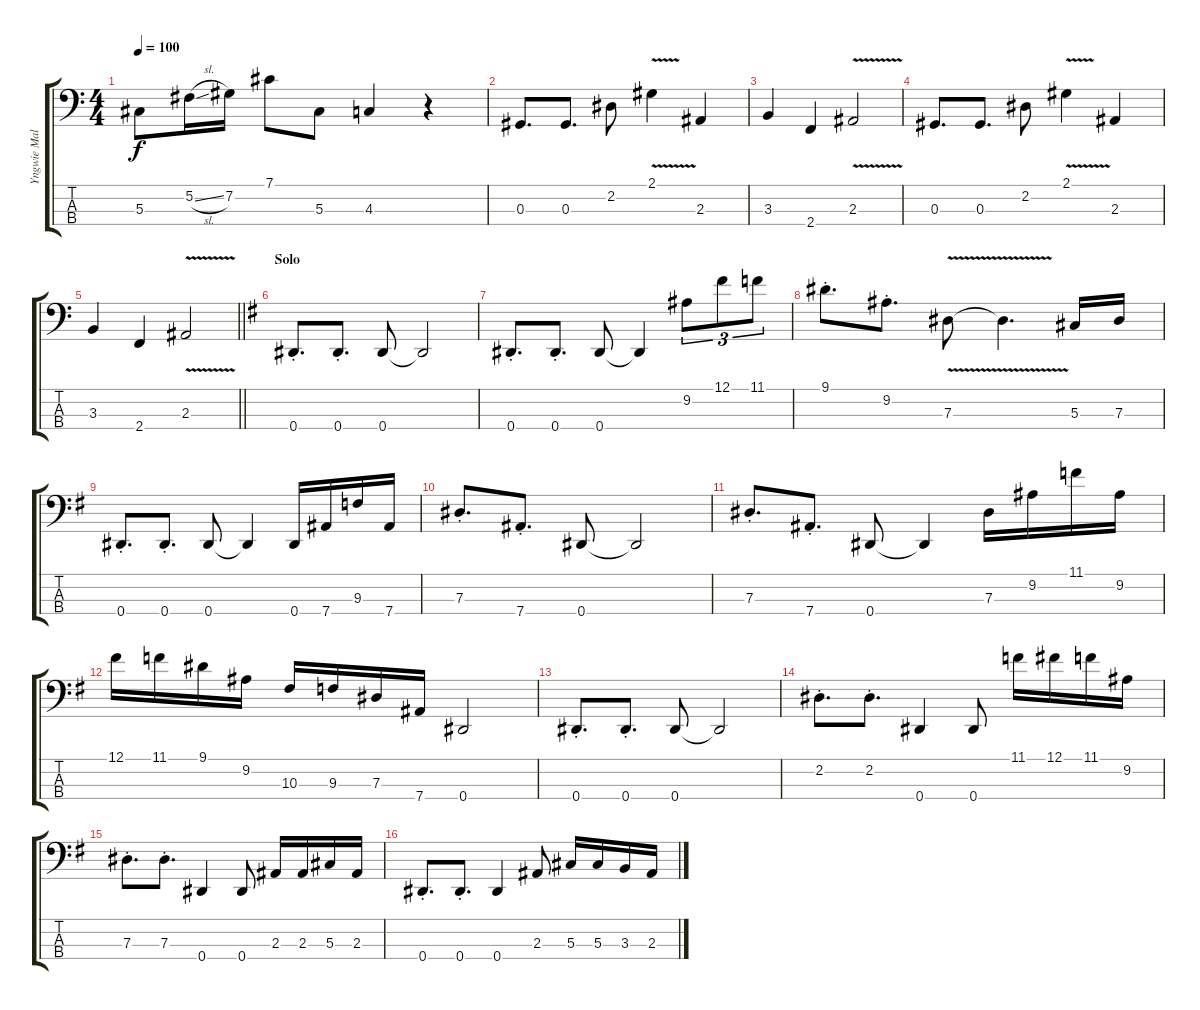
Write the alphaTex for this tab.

\track ("Yngwie Malmsteen" "Yngwie Mal") {instrument electricbassfinger}
\staff {score tabs}
\tuning (Gb2 Db2 Ab1 Eb1) {hide}
\ts (4 4)
\tempo 100
\clef f4
\ks c
5.3.8{dy f} 5.2{sl}.16 7.2.16 7.1.8 5.3.8 4.3.4 r.4 |
0.3.8{d} 0.3.8{d} 2.2.8 2.1{v}.4 2.3.4 |
3.3.4 2.4.4 2.3{v}.2 |
0.3.8{d} 0.3.8{d} 2.2.8 2.1{v}.4 2.3.4 |
\barLineRight lightlight
3.3.4 2.4.4 2.3{v}.2 |
\section ("" "Solo")
\ks eminor
0.4{st}.8{d} 0.4{st}.8{d} 0.4.8 0.4{t}.2 |
0.4{st}.8{d} 0.4{st}.8{d} 0.4.8 0.4{t}.4 9.2.8{tu (3 2)} 12.1.8{tu (3 2)} 11.1.8{tu (3 2)} |
9.1{st}.8{d} 9.2{st}.8{d} 7.3{v}.8 7.3{t}.4{d} 5.3.16 7.3.16 |
0.4{st}.8{d} 0.4{st}.8{d} 0.4.8 0.4{t}.4 0.4.16 7.4.16 9.3.16 7.4.16 |
7.3{st}.8{d} 7.4{st}.8{d} 0.4.8 0.4{t}.2 |
7.3{st}.8{d} 7.4{st}.8{d} 0.4.8 0.4{t}.4 7.3.16 9.2.16 11.1.16 9.2.16 |
12.1.16 11.1.16 9.1.16 9.2.16 10.3.16 9.3.16 7.3.16 7.4.16 0.4.2 |
0.4{st}.8{d} 0.4{st}.8{d} 0.4.8 0.4{t}.2 |
2.2{st}.8{d} 2.2{st}.8{d} 0.4.4 0.4.8 11.1.16 12.1.16 11.1.16 9.2.16 |
7.3{st}.8{d} 7.3{st}.8{d} 0.4.4 0.4.8 2.3.16 2.3.16 5.3.16 2.3.16 |
0.4{st}.8{d} 0.4{st}.8{d} 0.4.4 2.3.8 5.3.16 5.3.16 3.3.16 2.3.16
